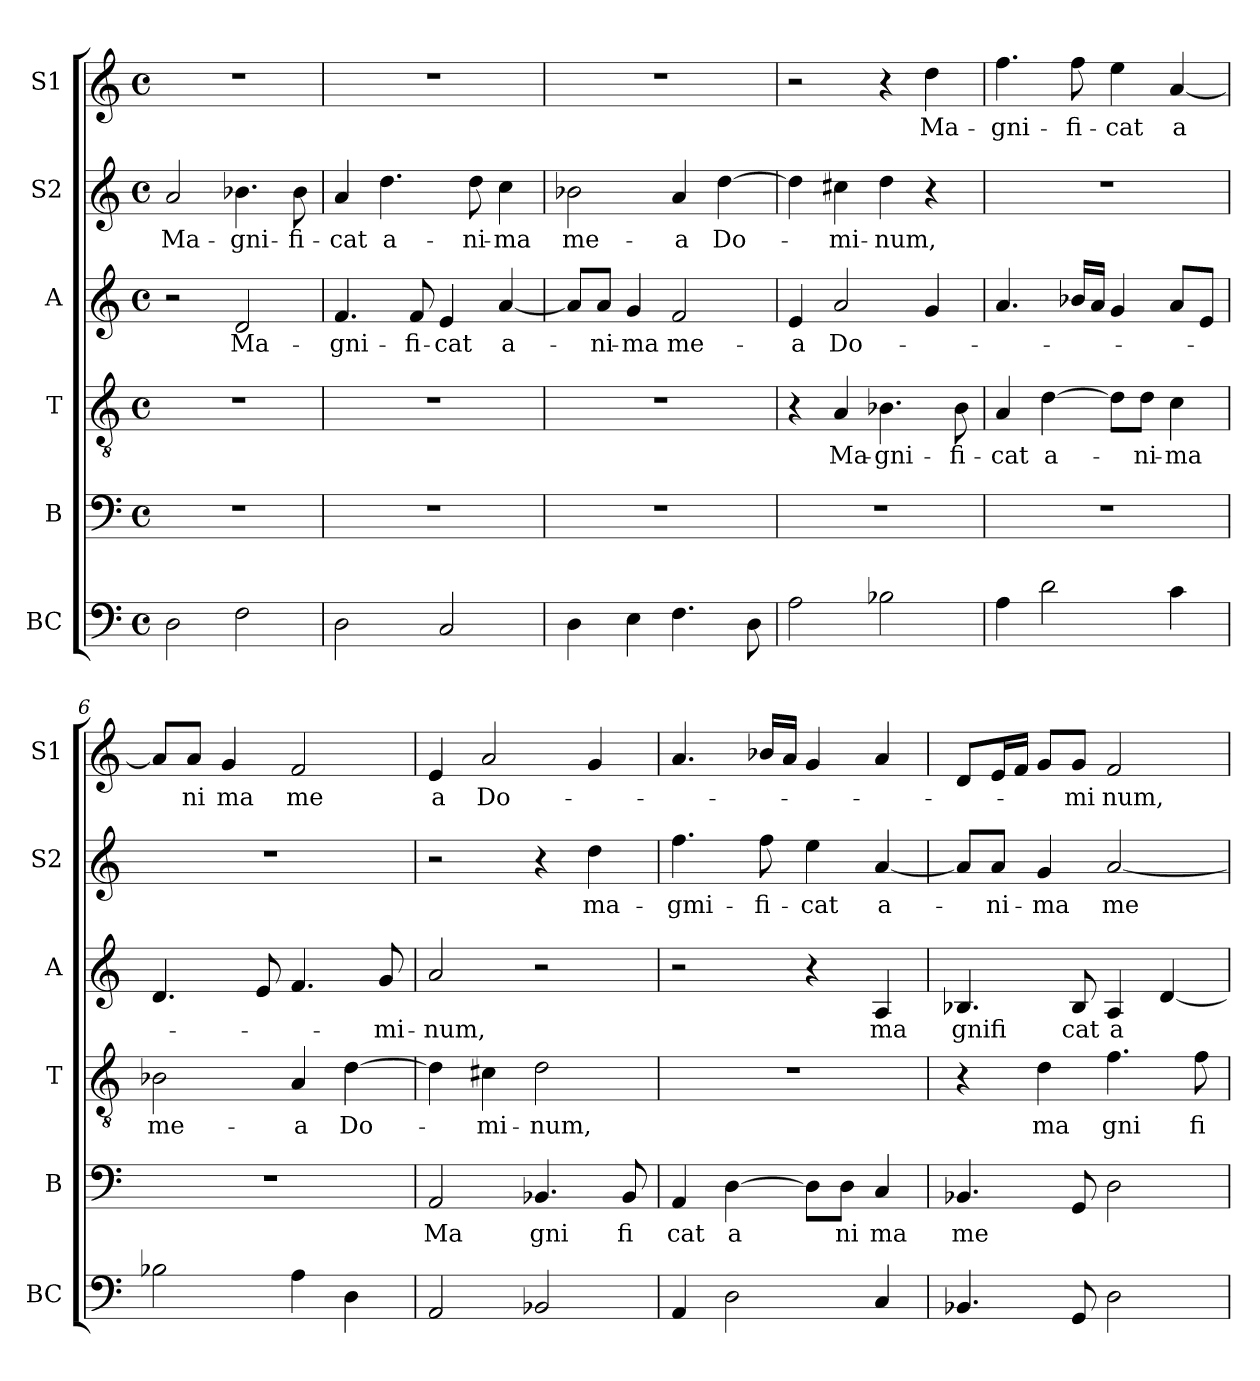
**kern	**kern	**text	**kern	**text	**kern	**text	**kern	**text	**kern	**text
*part6	*part5	*part5	*part4	*part4	*part3	*part3	*part2	*part2	*part1	*part1
*staff6	*staff5	*staff5	*staff4	*staff4	*staff3	*staff3	*staff2	*staff2	*staff1	*staff1
*I"BC	*I"B	*	*I"T	*	*I"A	*	*I"S2	*	*I"S1	*
*I'BC	*I'B	*	*I'T	*	*I'A	*	*I'S2	*	*I'S1	*
*clefF4	*clefF4	*	*clefGv2	*	*clefG2	*	*clefG2	*	*clefG2	*
*k[]	*k[]	*	*k[]	*	*k[]	*	*k[]	*	*k[]	*
*M4/4	*M4/4	*	*M4/4	*	*M4/4	*	*M4/4	*	*M4/4	*
*met(c)	*met(c)	*	*met(c)	*	*met(c)	*	*met(c)	*	*met(c)	*
*MM72	*MM72	*	*MM72	*	*MM72	*	*MM72	*	*MM72	*
=1	=1	=1	=1	=1	=1	=1	=1	=1	=1	=1
!	!	!	!	!	!	!	!	!LO:LY:b	!	!
2D\	1r	.	1r	.	2r	.	2a/	Ma-	1r	.
!	!	!	!	!	!	!LO:LY:b	!	!LO:LY:b	!	!
2F\	.	.	.	.	2d/	Ma-	4.b-X\	-gni-	.	.
!	!	!	!	!	!	!	!	!LO:LY:b	!	!
.	.	.	.	.	.	.	8b-\	-fi-	.	.
=2	=2	=2	=2	=2	=2	=2	=2	=2	=2	=2
!	!	!	!	!	!	!LO:LY:b	!	!LO:LY:b	!	!
2D\	1r	.	1r	.	4.f/	-gni-	4a/	-cat	1r	.
!	!	!	!	!	!	!	!	!LO:LY:b	!	!
.	.	.	.	.	.	.	4.dd\	a-	.	.
!	!	!	!	!	!	!LO:LY:b	!	!	!	!
.	.	.	.	.	8f/	-fi-	.	.	.	.
!	!	!	!	!	!	!LO:LY:b	!	!	!	!
2C/	.	.	.	.	4e/	-cat	.	.	.	.
!	!	!	!	!	!	!	!	!LO:LY:b	!	!
.	.	.	.	.	.	.	8dd\	-ni-	.	.
!	!	!	!	!	!	!LO:LY:b	!	!LO:LY:b	!	!
.	.	.	.	.	[4a/	a-	4cc\	-ma	.	.
=3	=3	=3	=3	=3	=3	=3	=3	=3	=3	=3
!	!	!	!	!	!	!	!	!LO:LY:b	!	!
4D\	1r	.	1r	.	8a/L]	.	2b-X\	me-	1r	.
!	!	!	!	!	!	!LO:LY:b	!	!	!	!
.	.	.	.	.	8a/J	-ni-	.	.	.	.
!	!	!	!	!	!	!LO:LY:b	!	!	!	!
4E\	.	.	.	.	4g/	-ma	.	.	.	.
!	!	!	!	!	!	!LO:LY:b	!	!LO:LY:b	!	!
4.F\	.	.	.	.	2f/	me-	4a/	-a	.	.
!	!	!	!	!	!	!	!	!LO:LY:b	!	!
.	.	.	.	.	.	.	[4dd\	Do-	.	.
8D\	.	.	.	.	.	.	.	.	.	.
=4	=4	=4	=4	=4	=4	=4	=4	=4	=4	=4
!	!	!	!	!	!	!LO:LY:b	!	!	!	!
2A\	1r	.	4r	.	4e/	-a	4dd\]	.	2r	.
!	!	!	!	!LO:LY:b	!	!LO:LY:b	!	!LO:LY:b	!	!
.	.	.	4A/	Ma-	2a/	Do-	4cc#X\	-mi-	.	.
!	!	!	!	!LO:LY:b	!	!	!	!LO:LY:b	!	!
2B-X\	.	.	4.B-X\	-gni-	.	.	4dd\	-num,	4r	.
!	!	!	!	!	!	!	!	!	!	!LO:LY:b
.	.	.	.	.	4g/	.	4r	.	4dd\	Ma-
!	!	!	!	!LO:LY:b	!	!	!	!	!	!
.	.	.	8B-\	-fi-	.	.	.	.	.	.
=5	=5	=5	=5	=5	=5	=5	=5	=5	=5	=5
!	!	!	!	!LO:LY:b	!	!	!	!	!	!LO:LY:b
4A\	1r	.	4A/	-cat	4.a/	.	1r	.	4.ff\	-gni-
!	!	!	!	!LO:LY:b	!	!	!	!	!	!
2d\	.	.	[4d\	a-	.	.	.	.	.	.
!	!	!	!	!	!	!	!	!	!	!LO:LY:b
.	.	.	.	.	16b-X/LL	.	.	.	8ff\	-fi-
.	.	.	.	.	16a/JJ	.	.	.	.	.
!	!	!	!	!	!	!	!	!	!	!LO:LY:b
.	.	.	8d\L]	.	4g/	.	.	.	4ee\	-cat
!	!	!	!	!LO:LY:b	!	!	!	!	!	!
.	.	.	8d\J	-ni-	.	.	.	.	.	.
!	!	!	!	!LO:LY:b	!	!	!	!	!	!LO:LY:b
4c\	.	.	4c\	-ma	8a/L	.	.	.	[4a/	a
.	.	.	.	.	8e/J	.	.	.	.	.
=6	=6	=6	=6	=6	=6	=6	=6	=6	=6	=6
!	!	!	!	!LO:LY:b	!	!	!	!	!	!
2B-X\	1r	.	2B-X\	me-	4.d/	.	1r	.	8a/L]	.
!	!	!	!	!	!	!	!	!	!	!LO:LY:b
.	.	.	.	.	.	.	.	.	8a/J	-ni
!	!	!	!	!	!	!	!	!	!	!LO:LY:b
.	.	.	.	.	.	.	.	.	4g/	ma
.	.	.	.	.	8e/	.	.	.	.	.
!	!	!	!	!LO:LY:b	!	!	!	!	!	!LO:LY:b
4A\	.	.	4A/	-a	4.f/	.	.	.	2f/	me
!	!	!	!	!LO:LY:b	!	!	!	!	!	!
4D\	.	.	[4d\	Do-	.	.	.	.	.	.
!	!	!	!	!	!	!LO:LY:b	!	!	!	!
.	.	.	.	.	8g/	-mi-	.	.	.	.
=7	=7	=7	=7	=7	=7	=7	=7	=7	=7	=7
!	!	!LO:LY:b	!	!	!	!LO:LY:b	!	!	!	!LO:LY:b
2AA/	2AA/	Ma	4d\]	.	2a/	num,	2r	.	4e/	a
!	!	!	!	!LO:LY:b	!	!	!	!	!	!LO:LY:b
.	.	.	4c#X\	-mi-	.	.	.	.	2a/	Do-
!	!	!LO:LY:b	!	!LO:LY:b	!	!	!	!	!	!
2BB-X/	4.BB-X/	gni	2d\	num,	2r	.	4r	.	.	.
!	!	!	!	!	!	!	!	!LO:LY:b	!	!
.	.	.	.	.	.	.	4dd\	ma-	4g/	.
!	!	!LO:LY:b	!	!	!	!	!	!	!	!
.	8BB-/	fi	.	.	.	.	.	.	.	.
!!LO:LB:g=z
=8	=8	=8	=8	=8	=8	=8	=8	=8	=8	=8
!	!	!LO:LY:b	!	!	!	!	!	!LO:LY:b	!	!
4AA/	4AA/	cat	1r	.	2r	.	4.ff\	-gmi-	4.a/	.
!	!	!LO:LY:b	!	!	!	!	!	!	!	!
2D\	[4D\	a	.	.	.	.	.	.	.	.
!	!	!	!	!	!	!	!	!LO:LY:b	!	!
.	.	.	.	.	.	.	8ff\	-fi-	16b-X/LL	.
.	.	.	.	.	.	.	.	.	16a/JJ	.
!	!	!	!	!	!	!	!	!LO:LY:b	!	!
.	8D\L]	.	.	.	4r	.	4ee\	-cat	4g/	.
!	!	!LO:LY:b	!	!	!	!	!	!	!	!
.	8D\J	ni	.	.	.	.	.	.	.	.
!	!	!LO:LY:b	!	!	!	!LO:LY:b	!	!LO:LY:b	!	!
4C/	4C/	ma	.	.	4A/	ma	[4a/	a-	4a/	.
=9	=9	=9	=9	=9	=9	=9	=9	=9	=9	=9
!	!	!LO:LY:b	!	!	!	!LO:LY:b	!	!	!	!
4.BB-X/	4.BB-X/	me	4r	.	4.B-X/	gnifi	8a/L]	.	8d/L	.
!	!	!	!	!	!	!	!	!LO:LY:b	!	!
.	.	.	.	.	.	.	8a/J	-ni-	16e/L	.
.	.	.	.	.	.	.	.	.	16f/JJ	.
!	!	!	!	!LO:LY:b	!	!	!	!LO:LY:b	!	!
.	.	.	4d\	ma	.	.	4g/	-ma	8g/L	.
!	!	!	!	!	!	!LO:LY:b	!	!	!	!LO:LY:b
8GG/	8GG/	.	.	.	8B-/	cat	.	.	8g/J	mi
!	!	!	!	!LO:LY:b	!	!LO:LY:b	!	!LO:LY:b	!	!LO:LY:b
2D\	2D\	.	4.f\	gni	4A/	a	[2a/	me-	2f/	num,
.	.	.	.	.	[4d/	.	.	.	.	.
!	!	!	!	!LO:LY:b	!	!	!	!	!	!
.	.	.	8f\	fi	.	.	.	.	.	.
=	=	=	=	=	=	=	=	=	=	=
*-	*-	*-	*-	*-	*-	*-	*-	*-	*-	*-
